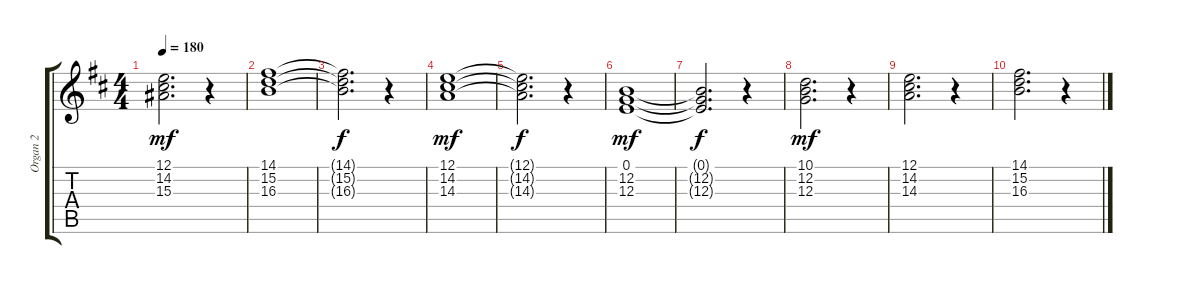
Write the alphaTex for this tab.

\track ("Organ 2" "Organ 2") {instrument rockorgan}
\staff {score tabs}
\tuning (E4 B3 G3 D3 A2 E2) {hide}
\ts (4 4)
\tempo 180
\clef g2
\ks bminor
(12.1 14.2 15.3).2{d dy mf} r.4 |
(14.1 15.2 16.3).1 |
(14.1{t} 15.2{t} 16.3{t}).2{d dy f} r.4 |
(12.1 14.2 14.3).1{dy mf} |
(12.1{t} 14.2{t} 14.3{t}).2{d dy f} r.4 |
(0.1 12.2 12.3).1{dy mf} |
(0.1{t} 12.2{t} 12.3{t}).2{d dy f} r.4 |
(10.1 12.2 12.3).2{d dy mf} r.4 |
(12.1 14.2 14.3).2{d} r.4 |
(14.1 15.2 16.3).2{d} r.4
